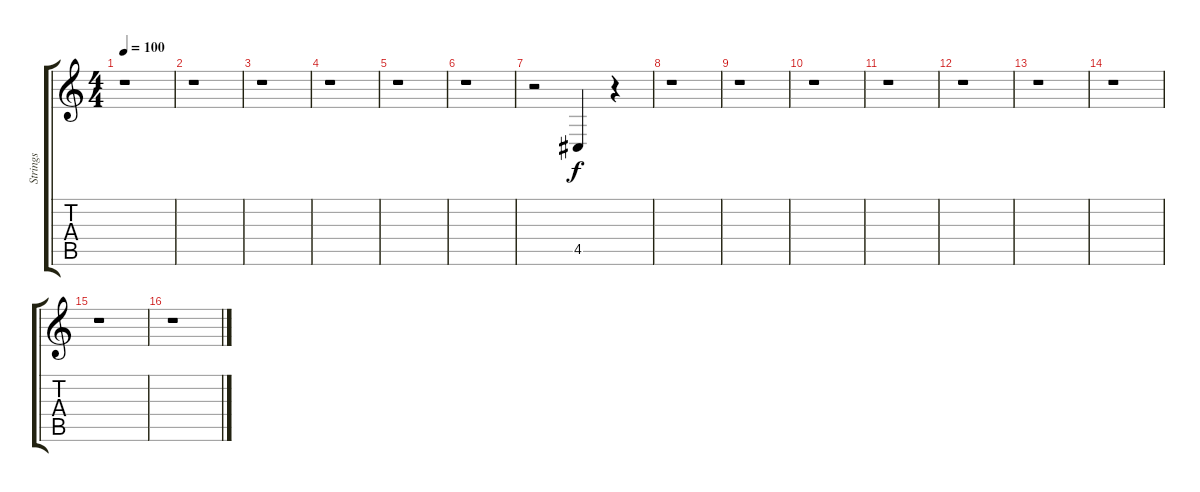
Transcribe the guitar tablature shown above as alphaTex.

\track ("Strings" "Strings") {instrument stringensemble1}
\staff {score tabs}
\tuning (E4 B3 G3 D3 A2 E2) {hide}
\ts (4 4)
\tempo 100
\clef g2
\ks c
r.1{dy f} |
r.1 |
r.1 |
r.1 |
r.1 |
r.1 |
r.2 4.5.4 r.4 |
r.1 |
r.1 |
r.1 |
r.1 |
r.1 |
r.1 |
r.1 |
r.1 |
r.1
